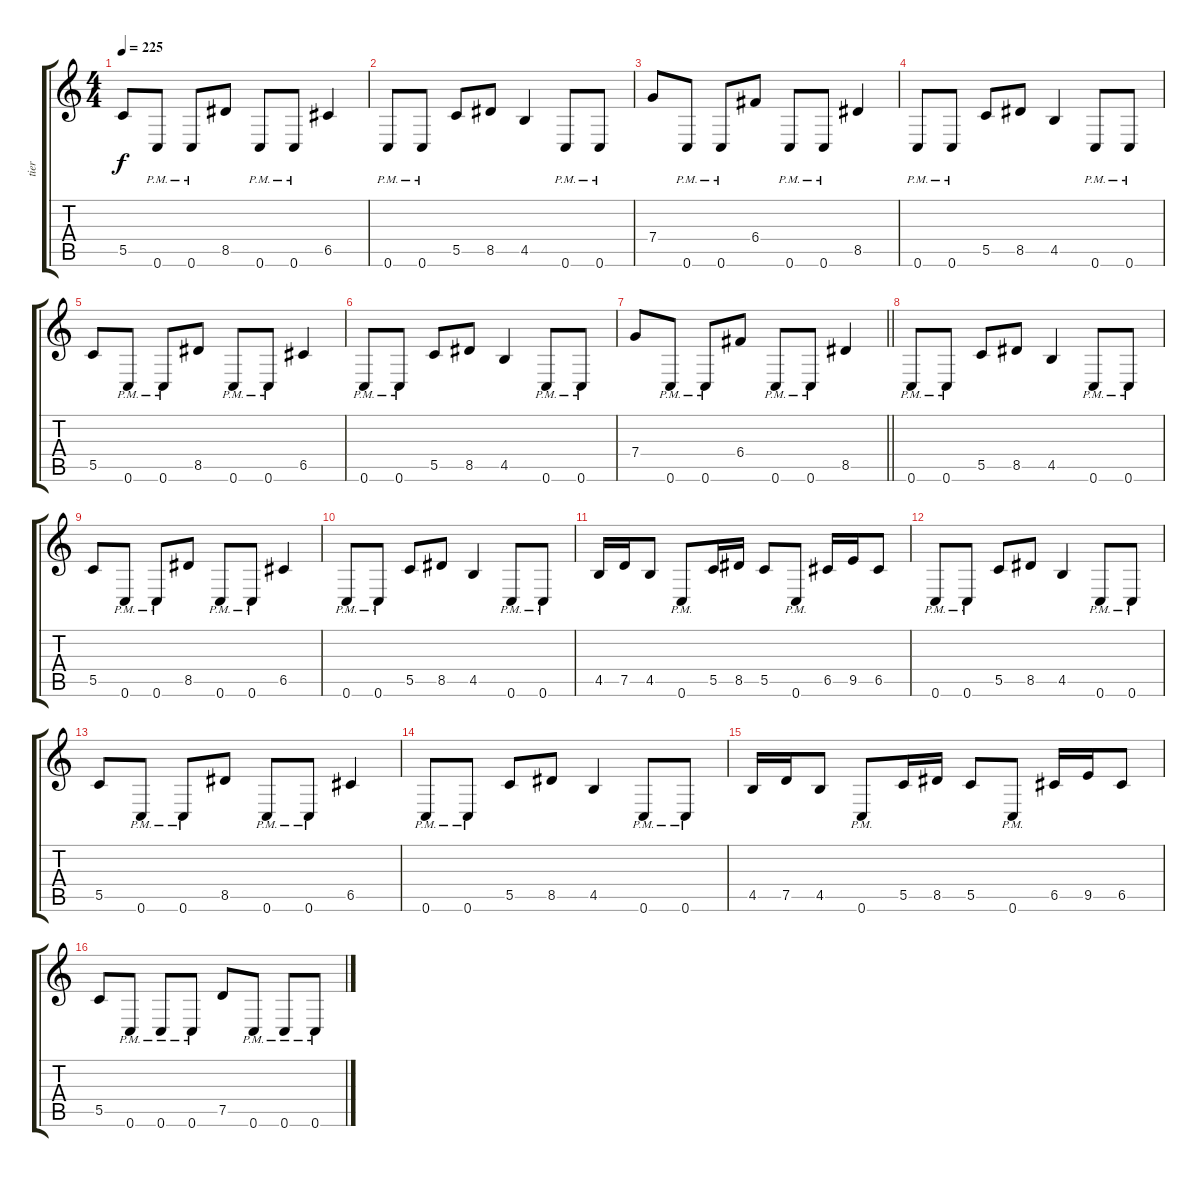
\track ("tier" "tier") {mute instrument distortionguitar}
\staff {score tabs}
\tuning (D4 A3 F3 C3 G2 C2) {hide}
\ts (4 4)
\tempo 225
\clef g2
\ks c
5.5.8{dy f} 0.6{pm}.8 0.6{pm}.8 8.5.8 0.6{pm}.8 0.6{pm}.8 6.5.4 |
0.6{pm}.8 0.6{pm}.8 5.5.8 8.5.8 4.5.4 0.6{pm}.8 0.6{pm}.8 |
7.4.8 0.6{pm}.8 0.6{pm}.8 6.4.8 0.6{pm}.8 0.6{pm}.8 8.5.4 |
0.6{pm}.8 0.6{pm}.8 5.5.8 8.5.8 4.5.4 0.6{pm}.8 0.6{pm}.8 |
5.5.8 0.6{pm}.8 0.6{pm}.8 8.5.8 0.6{pm}.8 0.6{pm}.8 6.5.4 |
0.6{pm}.8 0.6{pm}.8 5.5.8 8.5.8 4.5.4 0.6{pm}.8 0.6{pm}.8 |
\barLineRight lightlight
7.4.8 0.6{pm}.8 0.6{pm}.8 6.4.8 0.6{pm}.8 0.6{pm}.8 8.5.4 |
0.6{pm}.8 0.6{pm}.8 5.5.8 8.5.8 4.5.4 0.6{pm}.8 0.6{pm}.8 |
5.5.8 0.6{pm}.8 0.6{pm}.8 8.5.8 0.6{pm}.8 0.6{pm}.8 6.5.4 |
0.6{pm}.8 0.6{pm}.8 5.5.8 8.5.8 4.5.4 0.6{pm}.8 0.6{pm}.8 |
4.5.16 7.5.16 4.5.8 0.6{pm}.8 5.5.16 8.5.16 5.5.8 0.6{pm}.8 6.5.16 9.5.16 6.5.8 |
0.6{pm}.8 0.6{pm}.8 5.5.8 8.5.8 4.5.4 0.6{pm}.8 0.6{pm}.8 |
5.5.8 0.6{pm}.8 0.6{pm}.8 8.5.8 0.6{pm}.8 0.6{pm}.8 6.5.4 |
0.6{pm}.8 0.6{pm}.8 5.5.8 8.5.8 4.5.4 0.6{pm}.8 0.6{pm}.8 |
4.5.16 7.5.16 4.5.8 0.6{pm}.8 5.5.16 8.5.16 5.5.8 0.6{pm}.8 6.5.16 9.5.16 6.5.8 |
5.5.8 0.6{pm}.8 0.6{pm}.8 0.6{pm}.8 7.5.8 0.6{pm}.8 0.6{pm}.8 0.6{pm}.8
